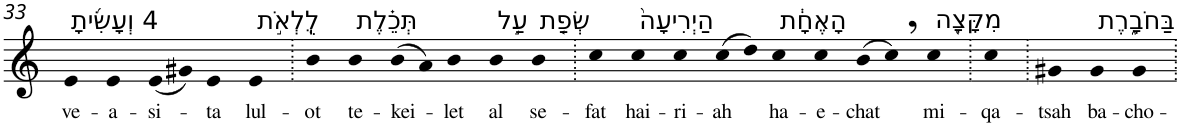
**kern	**text
*part1	*part1
*staff1	*staff1
*I"Piano	*
*I'Pno	*
!!LO:PB:g=z
*clefG2	*
*k[]	*
=33	=33
!LO:TX:a:t=4 וְעָשִׂ֜יתָ	!
!	!LO:LY:b
4e	ve-
!	!LO:LY:b
4e	-a-
!	!LO:LY:b
(8e	-si-
8g#X)	.
!	!LO:LY:b
4e	-ta
!LO:TX:a:t=לֻֽלְאֹ֣ת	!
!	!LO:LY:b
4e	lul-
=34.	=34.
!	!LO:LY:b
4b	-ot
!LO:TX:a:t=תְּכֵ֗לֶת	!
!	!LO:LY:b
4b	te-
!	!LO:LY:b
(8b	-kei-
8a)	.
!	!LO:LY:b
4b	-let
!LO:TX:a:t=עַ֣ל	!
!	!LO:LY:b
4b	al
!LO:TX:a:t=שְׂפַ֤ת	!
!	!LO:LY:b
4b	se-
=35.	=35.
!	!LO:LY:b
4cc	-fat
!LO:TX:a:t=הַיְרִיעָה֙	!
!	!LO:LY:b
4cc	hai-
!	!LO:LY:b
4cc	-ri-
!	!LO:LY:b
(8cc	-ah
8dd)	.
!LO:TX:a:t=הָאֶחָ֔ת	!
!	!LO:LY:b
4cc	ha-
!	!LO:LY:b
4cc	-e-
!	!LO:LY:b
(8b	-chat
8cc,)	.
!LO:TX:a:t=מִקָּצָ֖ה	!
!	!LO:LY:b
4cc	mi-
=36.	=36.
!	!LO:LY:b
4cc	-qa-
=37.	=37.
!	!LO:LY:b
4g#X	-tsah
!LO:TX:a:t=בַּחֹבָ֑רֶת	!
!	!LO:LY:b
4g#	ba-
!	!LO:LY:b
4g#	-cho-
=.	=.
*-	*-
